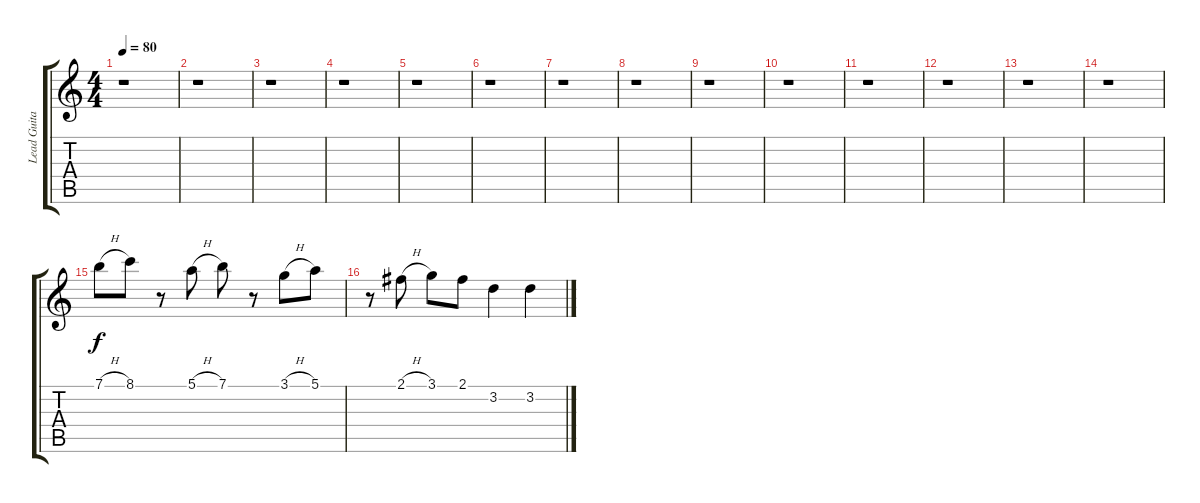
\track ("Lead Guitar" "Lead Guita") {instrument overdrivenguitar}
\staff {score tabs}
\tuning (E4 B3 G3 D3 A2 E2) {hide}
\ts (4 4)
\tempo 80
\clef g2
\ks c
r.1{dy f instrument overdrivenguitar} |
r.1 |
r.1 |
r.1 |
r.1 |
r.1 |
r.1 |
r.1 |
r.1 |
r.1 |
r.1 |
r.1 |
r.1 |
r.1 |
7.1{h}.8 8.1.8 r.8 5.1{h}.8 7.1.8 r.8 3.1{h}.8 5.1.8 |
r.8 2.1{h}.8 3.1.8 2.1.8 3.2.4 3.2.4
